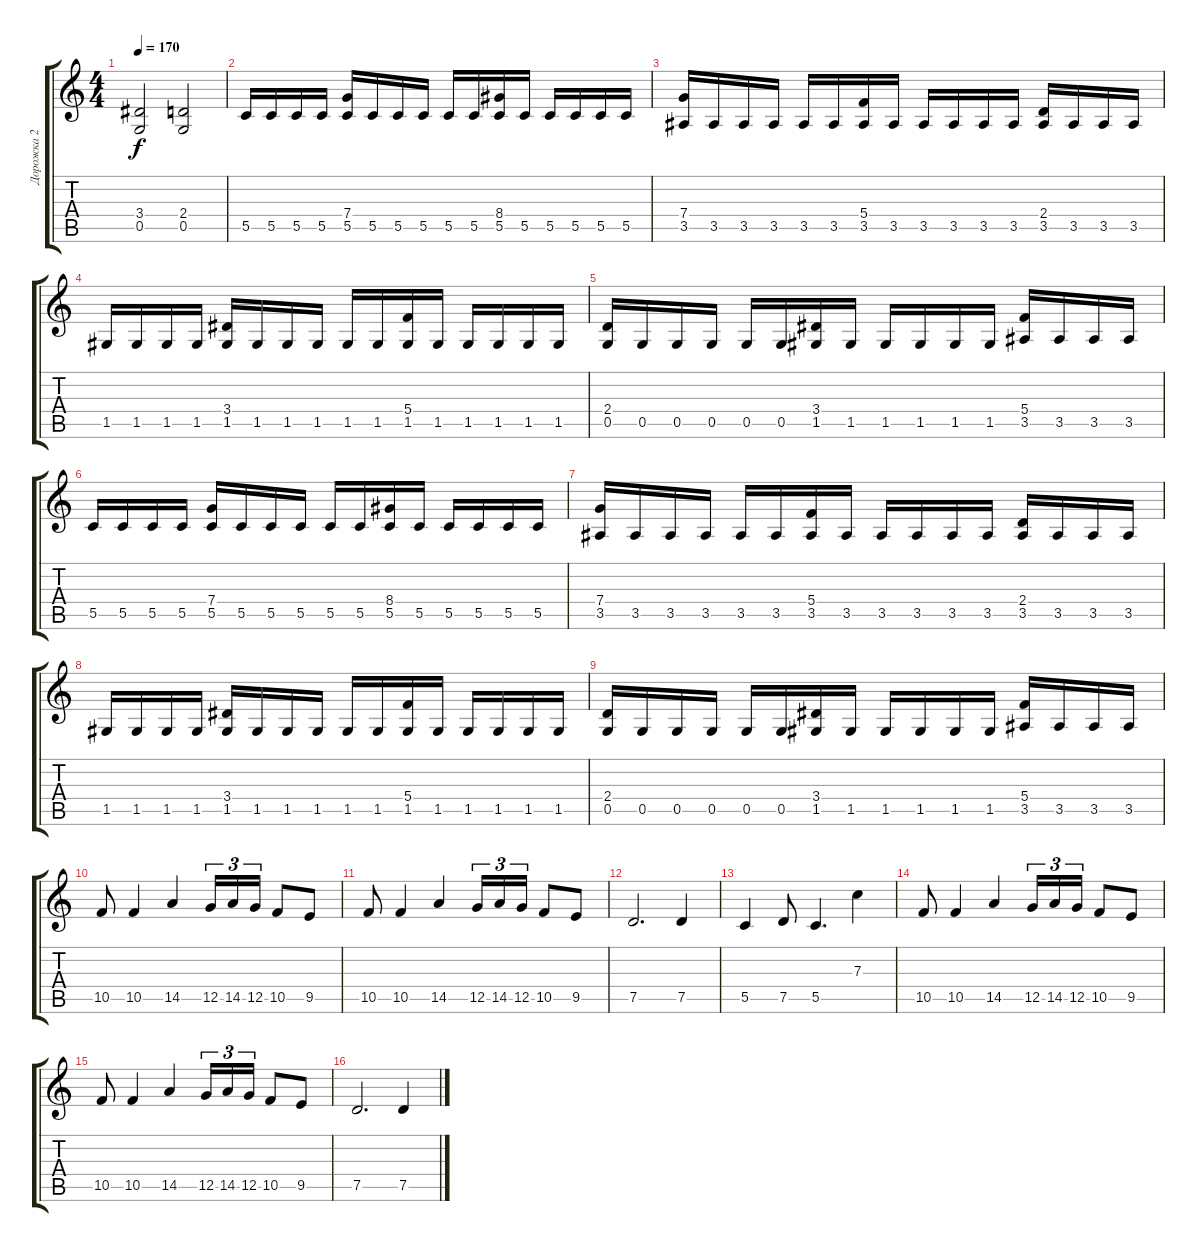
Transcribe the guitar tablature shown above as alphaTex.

\track ("Дорожка 2" "Дорожка 2") {instrument distortionguitar}
\staff {score tabs}
\tuning (D4 A3 F3 C3 G2 D2) {hide}
\ts (4 4)
\tempo 170
\clef g2
\ks c
(3.4 0.5).2{dy f} (2.4 0.5).2 |
5.5.16 5.5.16 5.5.16 5.5.16 (7.4 5.5).16 5.5.16 5.5.16 5.5.16 5.5.16 5.5.16 (8.4 5.5).16 5.5.16 5.5.16 5.5.16 5.5.16 5.5.16 |
(7.4 3.5).16 3.5.16 3.5.16 3.5.16 3.5.16 3.5.16 (5.4 3.5).16 3.5.16 3.5.16 3.5.16 3.5.16 3.5.16 (2.4 3.5).16 3.5.16 3.5.16 3.5.16 |
1.5.16 1.5.16 1.5.16 1.5.16 (3.4 1.5).16 1.5.16 1.5.16 1.5.16 1.5.16 1.5.16 (5.4 1.5).16 1.5.16 1.5.16 1.5.16 1.5.16 1.5.16 |
(2.4 0.5).16 0.5.16 0.5.16 0.5.16 0.5.16 0.5.16 (3.4 1.5).16 1.5.16 1.5.16 1.5.16 1.5.16 1.5.16 (5.4 3.5).16 3.5.16 3.5.16 3.5.16 |
5.5.16 5.5.16 5.5.16 5.5.16 (7.4 5.5).16 5.5.16 5.5.16 5.5.16 5.5.16 5.5.16 (8.4 5.5).16 5.5.16 5.5.16 5.5.16 5.5.16 5.5.16 |
(7.4 3.5).16 3.5.16 3.5.16 3.5.16 3.5.16 3.5.16 (5.4 3.5).16 3.5.16 3.5.16 3.5.16 3.5.16 3.5.16 (2.4 3.5).16 3.5.16 3.5.16 3.5.16 |
1.5.16 1.5.16 1.5.16 1.5.16 (3.4 1.5).16 1.5.16 1.5.16 1.5.16 1.5.16 1.5.16 (5.4 1.5).16 1.5.16 1.5.16 1.5.16 1.5.16 1.5.16 |
(2.4 0.5).16 0.5.16 0.5.16 0.5.16 0.5.16 0.5.16 (3.4 1.5).16 1.5.16 1.5.16 1.5.16 1.5.16 1.5.16 (5.4 3.5).16 3.5.16 3.5.16 3.5.16 |
10.5.8 10.5.4 14.5.4 12.5.16{tu (3 2)} 14.5.16{tu (3 2)} 12.5.16{tu (3 2)} 10.5.8 9.5.8 |
10.5.8 10.5.4 14.5.4 12.5.16{tu (3 2)} 14.5.16{tu (3 2)} 12.5.16{tu (3 2)} 10.5.8 9.5.8 |
7.5.2{d} 7.5.4 |
5.5.4 7.5.8 5.5.4{d} 7.3.4 |
10.5.8 10.5.4 14.5.4 12.5.16{tu (3 2)} 14.5.16{tu (3 2)} 12.5.16{tu (3 2)} 10.5.8 9.5.8 |
10.5.8 10.5.4 14.5.4 12.5.16{tu (3 2)} 14.5.16{tu (3 2)} 12.5.16{tu (3 2)} 10.5.8 9.5.8 |
7.5.2{d} 7.5.4
